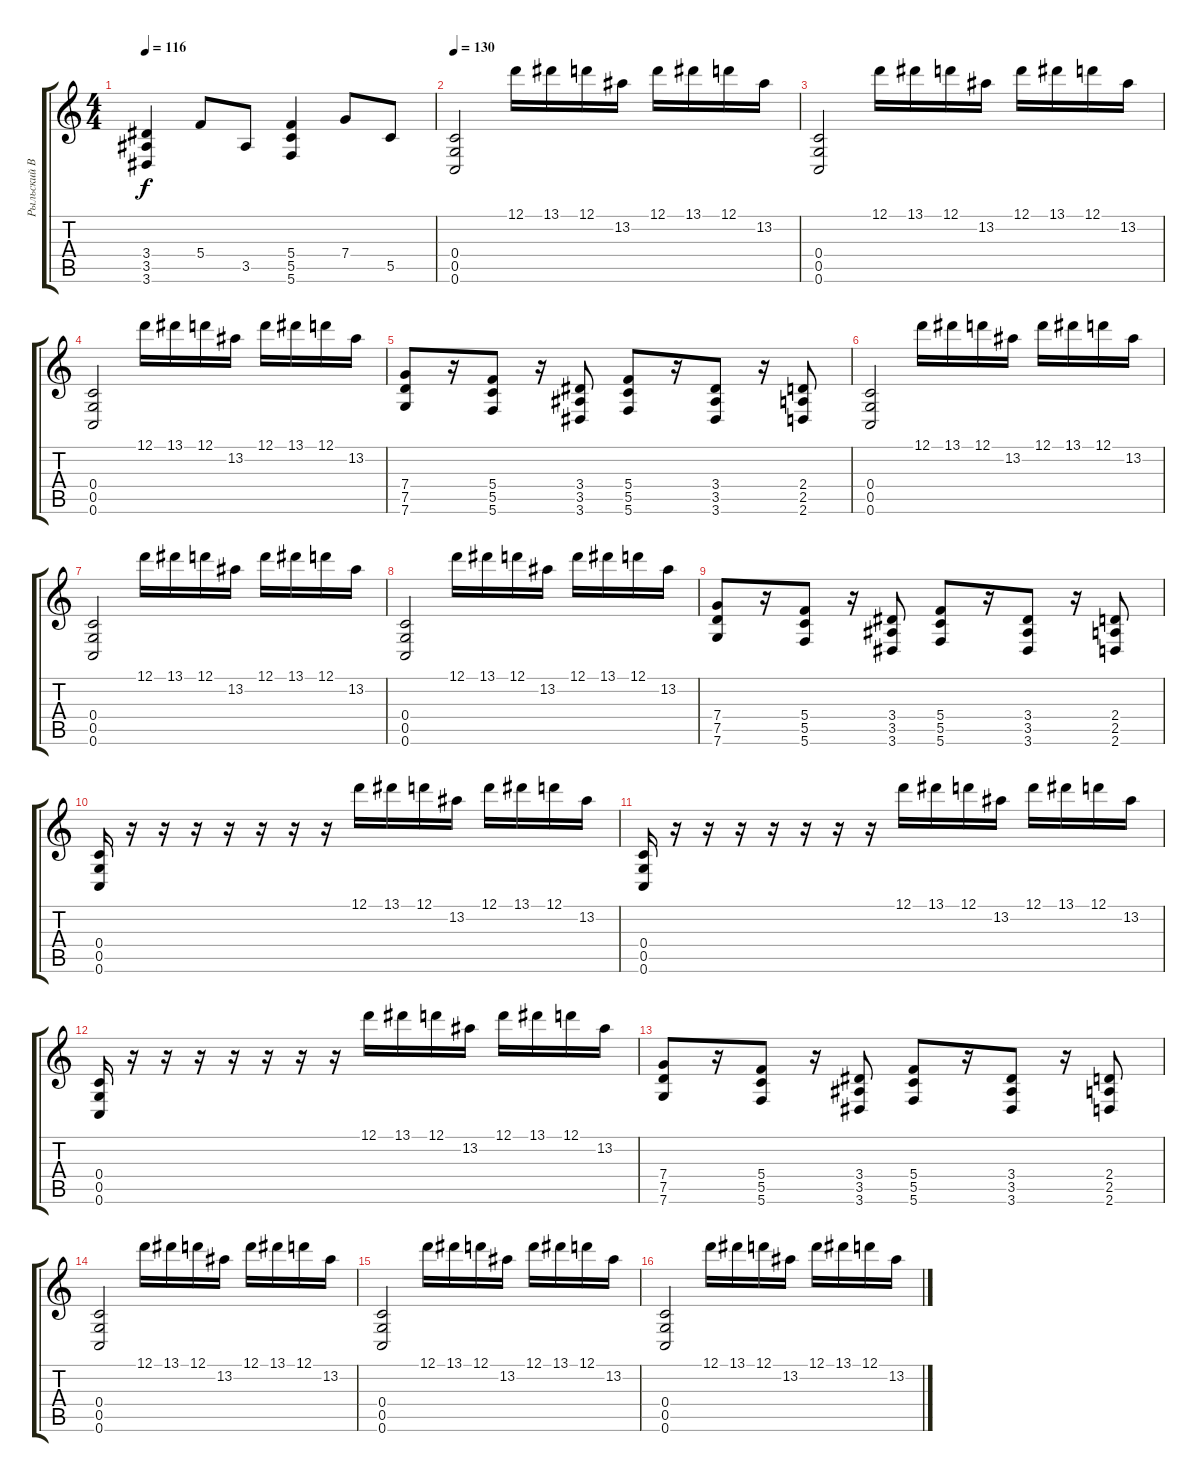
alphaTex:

\track ("Рыльский Владислав" "Рыльский В") {instrument distortionguitar}
\staff {score tabs}
\tuning (D4 A3 F3 C3 G2 C2) {hide}
\ts (4 4)
\tempo 116
\clef g2
\ks c
(3.4 3.5 3.6).4{dy f} 5.4.8 3.5.8 (5.4 5.5 5.6).4 7.4.8 5.5.8 |
\tempo 130
(0.4 0.5 0.6).2 12.1.16 13.1.16 12.1.16 13.2.16 12.1.16 13.1.16 12.1.16 13.2.16 |
(0.4 0.5 0.6).2 12.1.16 13.1.16 12.1.16 13.2.16 12.1.16 13.1.16 12.1.16 13.2.16 |
(0.4 0.5 0.6).2 12.1.16 13.1.16 12.1.16 13.2.16 12.1.16 13.1.16 12.1.16 13.2.16 |
(7.4 7.5 7.6).8 r.16 (5.4 5.5 5.6).8 r.16 (3.4 3.5 3.6).8 (5.4 5.5 5.6).8 r.16 (3.4 3.5 3.6).8 r.16 (2.4 2.5 2.6).8 |
(0.4 0.5 0.6).2 12.1.16 13.1.16 12.1.16 13.2.16 12.1.16 13.1.16 12.1.16 13.2.16 |
(0.4 0.5 0.6).2 12.1.16 13.1.16 12.1.16 13.2.16 12.1.16 13.1.16 12.1.16 13.2.16 |
(0.4 0.5 0.6).2 12.1.16 13.1.16 12.1.16 13.2.16 12.1.16 13.1.16 12.1.16 13.2.16 |
(7.4 7.5 7.6).8 r.16 (5.4 5.5 5.6).8 r.16 (3.4 3.5 3.6).8 (5.4 5.5 5.6).8 r.16 (3.4 3.5 3.6).8 r.16 (2.4 2.5 2.6).8 |
(0.4 0.5 0.6).16 r.16 r.16 r.16 r.16 r.16 r.16 r.16 12.1.16 13.1.16 12.1.16 13.2.16 12.1.16 13.1.16 12.1.16 13.2.16 |
(0.4 0.5 0.6).16 r.16 r.16 r.16 r.16 r.16 r.16 r.16 12.1.16 13.1.16 12.1.16 13.2.16 12.1.16 13.1.16 12.1.16 13.2.16 |
(0.4 0.5 0.6).16 r.16 r.16 r.16 r.16 r.16 r.16 r.16 12.1.16 13.1.16 12.1.16 13.2.16 12.1.16 13.1.16 12.1.16 13.2.16 |
(7.4 7.5 7.6).8 r.16 (5.4 5.5 5.6).8 r.16 (3.4 3.5 3.6).8 (5.4 5.5 5.6).8 r.16 (3.4 3.5 3.6).8 r.16 (2.4 2.5 2.6).8 |
(0.4 0.5 0.6).2 12.1.16 13.1.16 12.1.16 13.2.16 12.1.16 13.1.16 12.1.16 13.2.16 |
(0.4 0.5 0.6).2 12.1.16 13.1.16 12.1.16 13.2.16 12.1.16 13.1.16 12.1.16 13.2.16 |
(0.4 0.5 0.6).2 12.1.16 13.1.16 12.1.16 13.2.16 12.1.16 13.1.16 12.1.16 13.2.16
